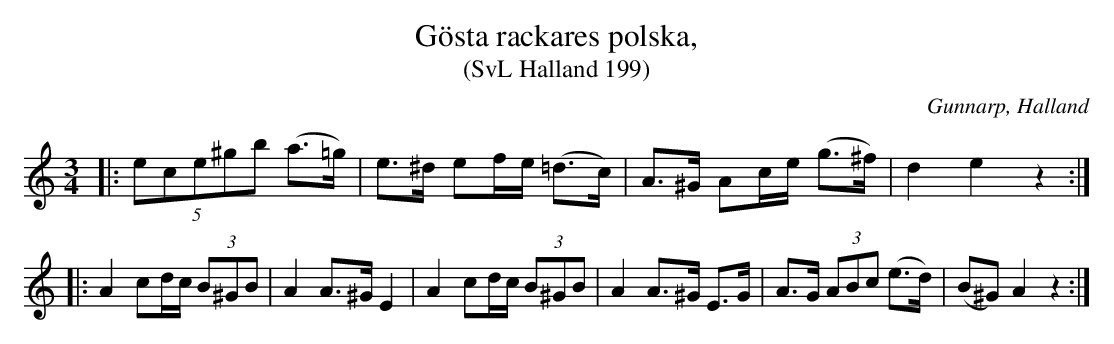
X:1
T:Gösta rackares polska,
T:(SvL Halland 199)
O:Gunnarp, Halland
M:3/4
L:1/8
K:a
|:(5ece^gb (a>=g)|e>^d ef/e/ (=d>c)|A>^G Ac/e/ (g>^f)|d2 e2 z2:|
|:A2 cd/c/ (3B^GB|A2 A>^G E2|A2 cd/c/ (3B^GB|A2 A>^G E>G|A>G (3ABc (e>d)|(B^G) A2 z2:|
